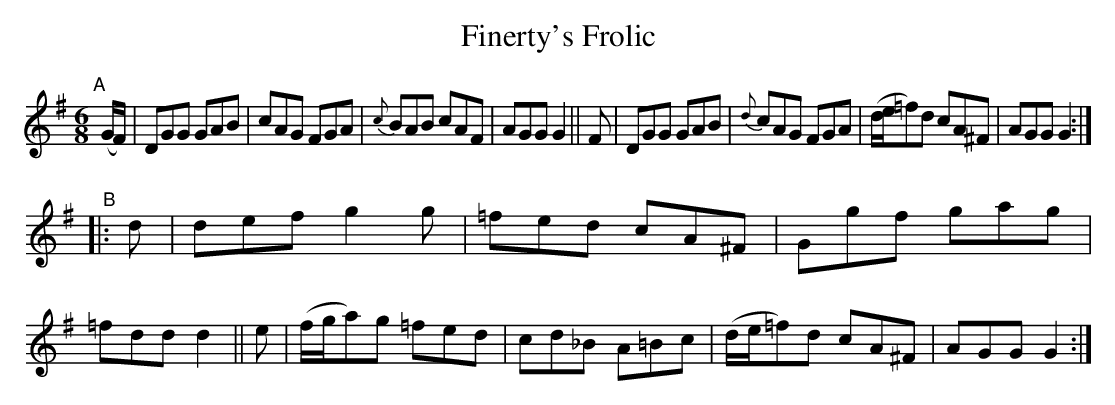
X:1
T: Finerty's Frolic
M: 6/8
L: 1/8
K: G
"^A"[|] (G/F/) |\
DGG GAB | cAG FGA | {c}BAB cAF | AGG G2 || F |\
DGG GAB | {d}cAG FGA | (d/e/=f)d cA^F | AGG G2 :|
"^B"|: d |\
def g2g | =fed cA^F | Ggf gag | =fdd d2 || e |\
(f/g/a)g =fed | cd_B A=Bc | (d/e/=f)d cA^F | AGG G2 :|
